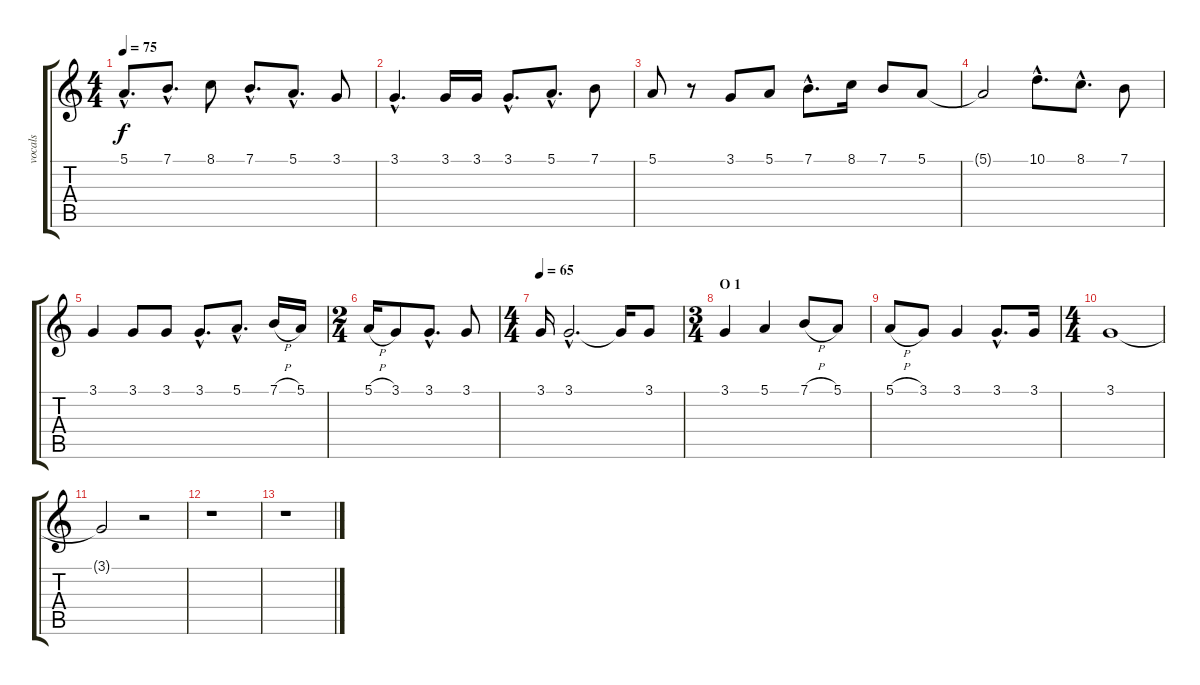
\track ("vocals" "vocals") {instrument frenchhorn}
\staff {score tabs}
\tuning (E4 B3 G3 D3 A2 E2) {hide}
\ts (4 4)
\tempo 75
\clef g2
\ks c
5.1{hac}.8{d dy f} 7.1{hac}.8{d} 8.1.8 7.1{hac}.8{d} 5.1{hac}.8{d} 3.1.8 |
3.1{hac}.4{d} 3.1.16 3.1.16 3.1{hac}.8{d} 5.1{hac}.8{d} 7.1.8 |
5.1.8 r.8 3.1.8 5.1.8 7.1{hac}.8{d} 8.1.16 7.1.8 5.1.8 |
5.1{t}.2 10.1{hac}.8{d} 8.1{hac}.8{d} 7.1.8 |
3.1.4 3.1.8 3.1.8 3.1{hac}.8{d} 5.1{hac}.8{d} 7.1{h}.16 5.1.16 |
\ts (2 4)
5.1{h}.16 3.1.8 3.1{hac}.8{d} 3.1.8 |
\ts (4 4)
\tempo 65
3.1.16 3.1{hac}.2{d} 3.1{t}.16 3.1.8 |
\ts (3 4)
\section ("" "O 1")
3.1.4 5.1.4 7.1{h}.8 5.1.8 |
5.1{h}.8 3.1.8 3.1.4 3.1{hac}.8{d} 3.1.16 |
\ts (4 4)
3.1.1 |
3.1{t}.2 r.2 |
r.1 |
r.1
